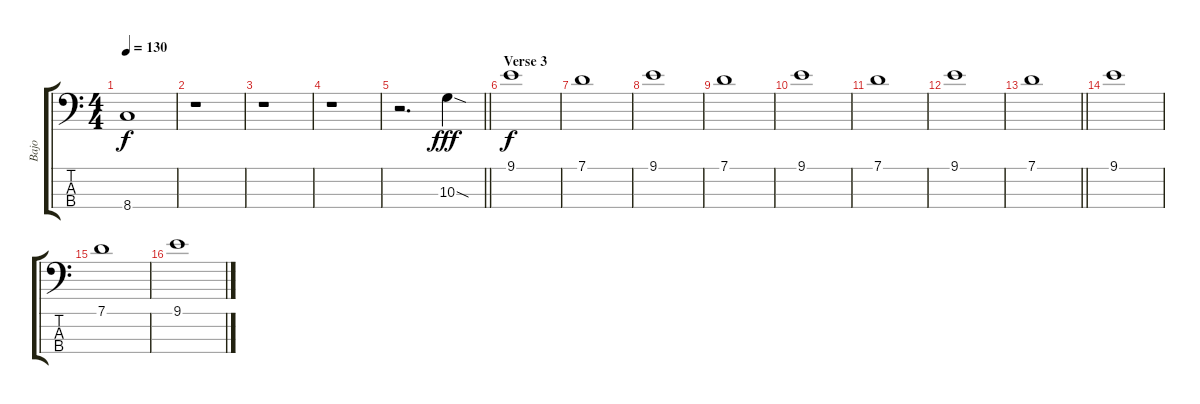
\track ("Bajo" "Bajo") {instrument electricbassfinger}
\staff {score tabs}
\tuning (G2 D2 A1 E1) {hide}
\ts (4 4)
\tempo 130
\clef f4
\ks c
8.4{t}.1{dy f} |
r.1 |
r.1 |
r.1 |
\barLineRight lightlight
r.2{d} 10.3{sod}.4{dy fff} |
\section ("" "Verse 3")
9.1.1{dy f} |
7.1.1 |
9.1.1 |
7.1.1 |
9.1.1 |
7.1.1 |
9.1.1 |
\barLineRight lightlight
7.1.1 |
9.1.1 |
7.1.1 |
9.1.1
